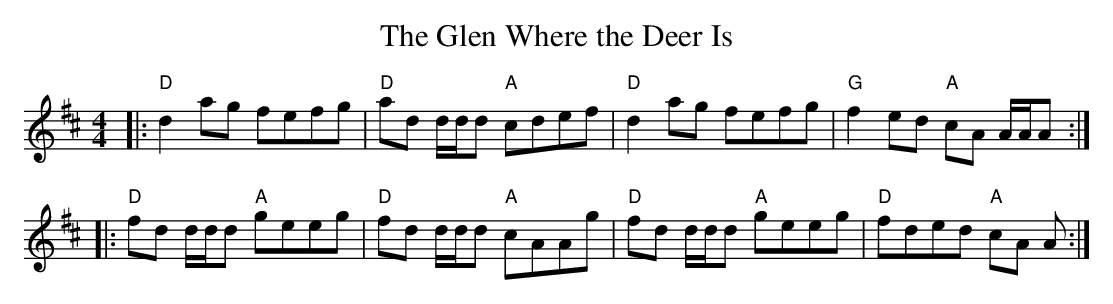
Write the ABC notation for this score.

X:1
T: The Glen Where the Deer Is
M: 4/4
K: D
L: 1/8
|:\
"D"d2 ag fefg | "D"ad d/d/d "A"cdef |\
"D"d2 ag fefg | "G"f2 ed "A"cA A/A/A :|
|:\
"D"fd d/d/d "A"geeg | "D"fd d/d/d "A"cAAg |\
"D"fd d/d/d "A"geeg | "D"fded "A"cA A :|
